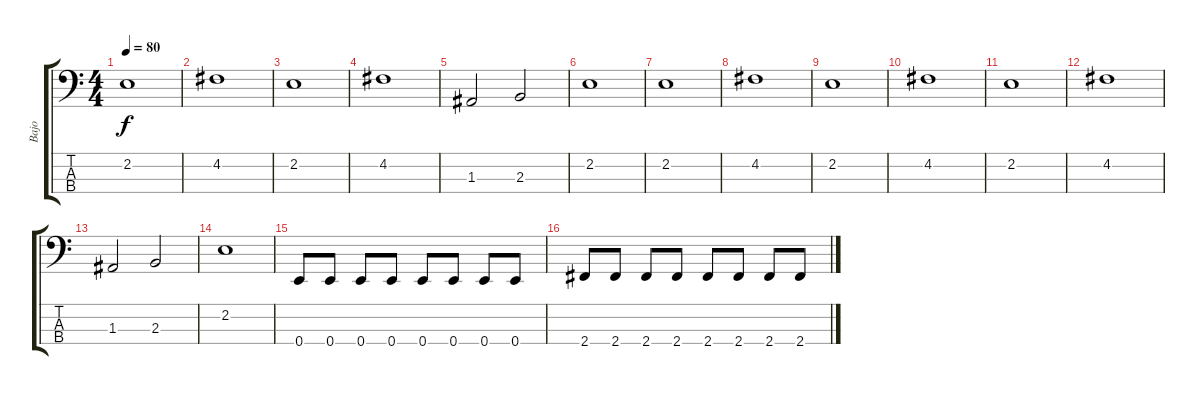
\track ("Bajo" "Bajo") {instrument electricbassfinger}
\staff {score tabs}
\tuning (G2 D2 A1 E1) {hide}
\ts (4 4)
\tempo 80
\clef f4
\ks c
2.2.1{dy f} |
4.2.1 |
2.2.1 |
4.2.1 |
1.3.2 2.3.2 |
2.2.1 |
2.2.1 |
4.2.1 |
2.2.1 |
4.2.1 |
2.2.1 |
4.2.1 |
1.3.2 2.3.2 |
2.2.1 |
0.4.8 0.4.8 0.4.8 0.4.8 0.4.8 0.4.8 0.4.8 0.4.8 |
2.4.8 2.4.8 2.4.8 2.4.8 2.4.8 2.4.8 2.4.8 2.4.8
